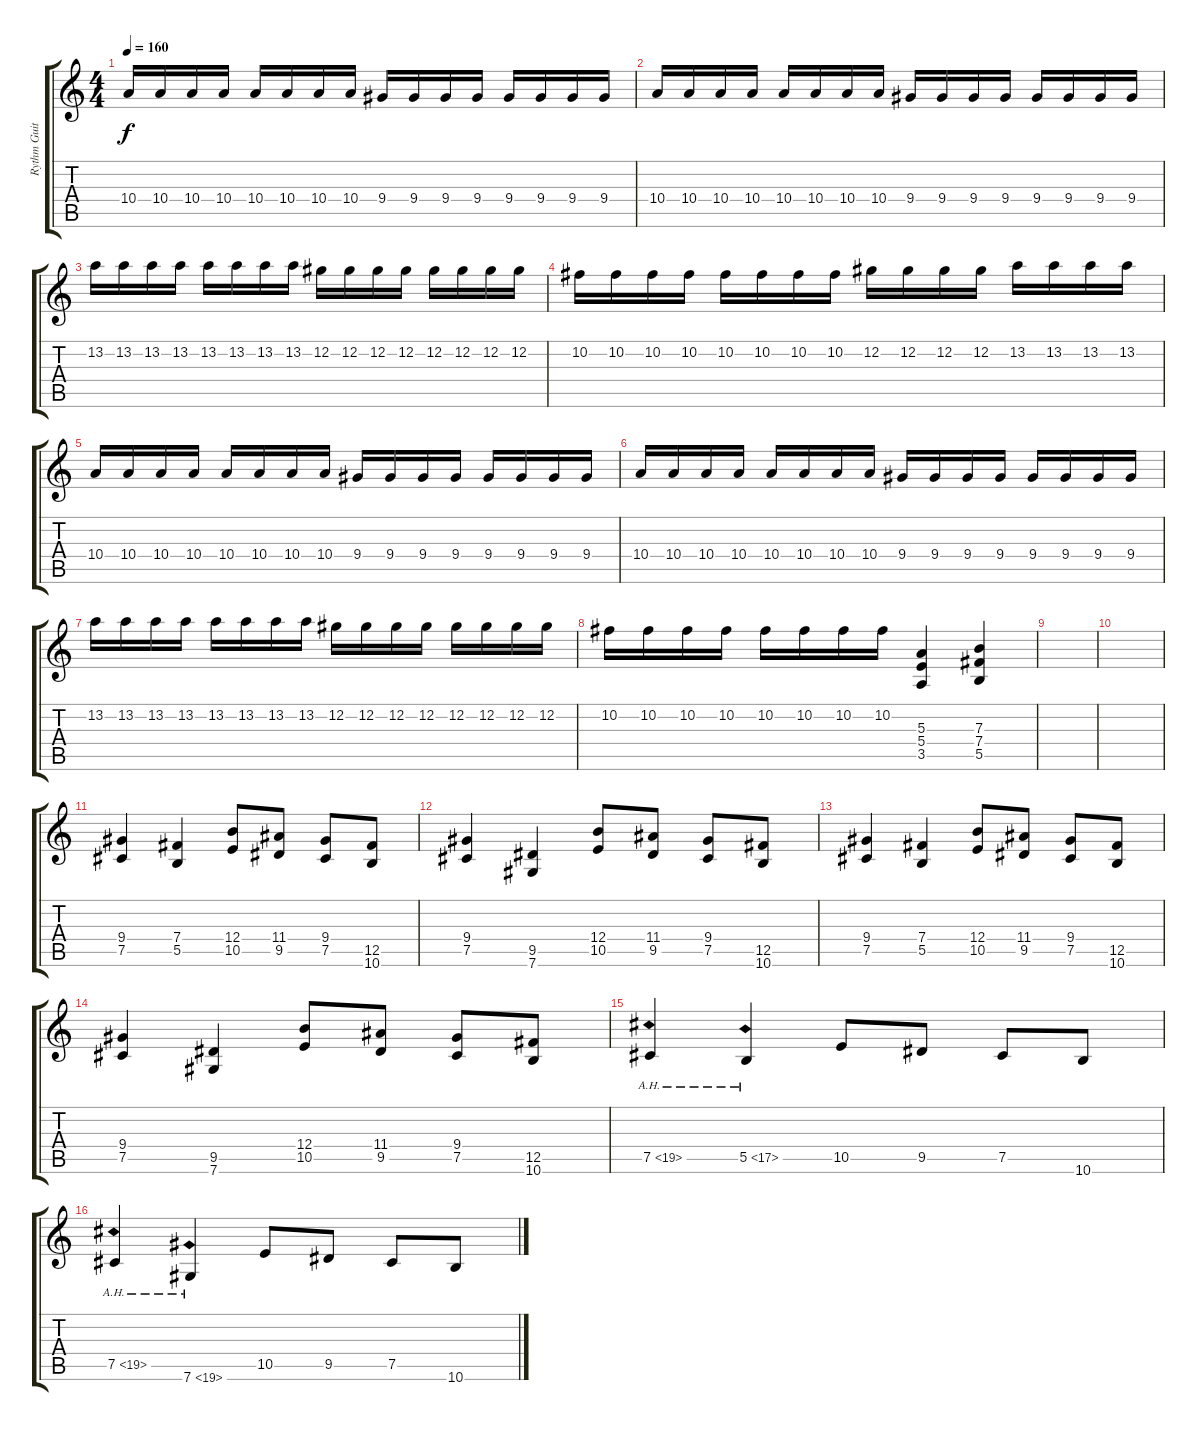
\track ("Rythm Guitar" "Rythm Guit") {instrument distortionguitar}
\staff {score tabs}
\tuning (Db4 Ab3 E3 B2 Gb2 Db2) {hide}
\ts (4 4)
\tempo 160
\clef g2
\ks c
10.4.16{dy f} 10.4.16 10.4.16 10.4.16 10.4.16 10.4.16 10.4.16 10.4.16 9.4.16 9.4.16 9.4.16 9.4.16 9.4.16 9.4.16 9.4.16 9.4.16 |
10.4.16 10.4.16 10.4.16 10.4.16 10.4.16 10.4.16 10.4.16 10.4.16 9.4.16 9.4.16 9.4.16 9.4.16 9.4.16 9.4.16 9.4.16 9.4.16 |
13.2.16 13.2.16 13.2.16 13.2.16 13.2.16 13.2.16 13.2.16 13.2.16 12.2.16 12.2.16 12.2.16 12.2.16 12.2.16 12.2.16 12.2.16 12.2.16 |
10.2.16 10.2.16 10.2.16 10.2.16 10.2.16 10.2.16 10.2.16 10.2.16 12.2.16 12.2.16 12.2.16 12.2.16 13.2.16 13.2.16 13.2.16 13.2.16 |
10.4.16 10.4.16 10.4.16 10.4.16 10.4.16 10.4.16 10.4.16 10.4.16 9.4.16 9.4.16 9.4.16 9.4.16 9.4.16 9.4.16 9.4.16 9.4.16 |
10.4.16 10.4.16 10.4.16 10.4.16 10.4.16 10.4.16 10.4.16 10.4.16 9.4.16 9.4.16 9.4.16 9.4.16 9.4.16 9.4.16 9.4.16 9.4.16 |
13.2.16 13.2.16 13.2.16 13.2.16 13.2.16 13.2.16 13.2.16 13.2.16 12.2.16 12.2.16 12.2.16 12.2.16 12.2.16 12.2.16 12.2.16 12.2.16 |
10.2.16 10.2.16 10.2.16 10.2.16 10.2.16 10.2.16 10.2.16 10.2.16 (5.3 5.4 3.5).4 (7.3 7.4 5.5).4 |
|
|
(9.4 7.5).4 (7.4 5.5).4 (12.4 10.5).8 (11.4 9.5).8 (9.4 7.5).8 (12.5 10.6).8 |
(9.4 7.5).4 (9.5 7.6).4 (12.4 10.5).8 (11.4 9.5).8 (9.4 7.5).8 (12.5 10.6).8 |
(9.4 7.5).4 (7.4 5.5).4 (12.4 10.5).8 (11.4 9.5).8 (9.4 7.5).8 (12.5 10.6).8 |
(9.4 7.5).4 (9.5 7.6).4 (12.4 10.5).8 (11.4 9.5).8 (9.4 7.5).8 (12.5 10.6).8 |
7.5{ah 12}.4 5.5{ah 12}.4 10.5.8 9.5.8 7.5.8 10.6.8 |
7.5{ah 12}.4 7.6{ah 12}.4 10.5.8 9.5.8 7.5.8 10.6.8
